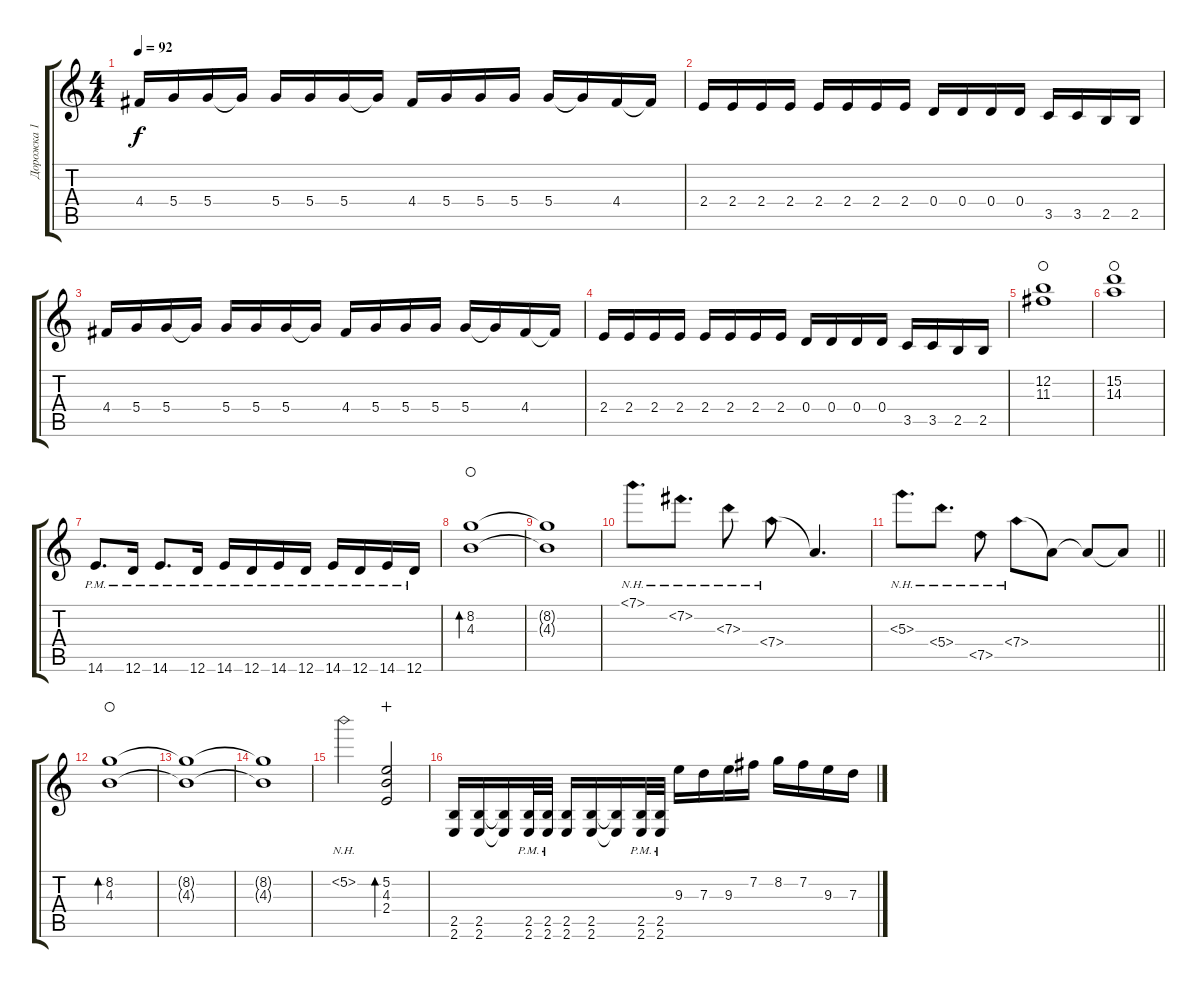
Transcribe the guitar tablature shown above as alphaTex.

\track ("Дорожка 1" "Дорожка 1") {instrument distortionguitar}
\staff {score tabs}
\tuning (E4 B3 G3 D3 A2 D2) {hide}
\ts (4 4)
\tempo 92
\clef g2
\ks c
4.4.16{dy f} 5.4.16 5.4.16 5.4{t}.16 5.4.16 5.4.16 5.4.16 5.4{t}.16 4.4.16 5.4.16 5.4.16 5.4.16 5.4.16 5.4{t}.16 4.4.16 4.4{t}.16 |
2.4.16 2.4.16 2.4.16 2.4.16 2.4.16 2.4.16 2.4.16 2.4.16 0.4.16 0.4.16 0.4.16 0.4.16 3.5.16 3.5.16 2.5.16 2.5.16 |
4.4.16 5.4.16 5.4.16 5.4{t}.16 5.4.16 5.4.16 5.4.16 5.4{t}.16 4.4.16 5.4.16 5.4.16 5.4.16 5.4.16 5.4{t}.16 4.4.16 4.4{t}.16 |
2.4.16 2.4.16 2.4.16 2.4.16 2.4.16 2.4.16 2.4.16 2.4.16 0.4.16 0.4.16 0.4.16 0.4.16 3.5.16 3.5.16 2.5.16 2.5.16 |
(12.2 11.3).1{waho} |
(15.2 14.3).1{waho} |
14.6{pm}.8{d} 12.6{pm}.16 14.6{pm}.8{d} 12.6{pm}.16 14.6{pm}.16 12.6{pm}.16 14.6{pm}.16 12.6{pm}.16 14.6{pm}.16 12.6{pm}.16 14.6{pm}.16 12.6{pm}.16 |
(8.2 4.3).1{bd 60 waho} |
(8.2{t} 4.3{t}).1 |
7.1{nh}.8{d} 7.2{nh}.8{d} 7.3{nh}.8 7.4{nh}.8 7.4{t}.4{d} |
\barLineRight lightlight
5.3{nh}.8{d} 5.4{nh}.8{d} 7.5{nh}.8 7.4{nh}.8 7.4{t}.8 7.4{t}.8 7.4{t}.8 |
(8.2 4.3).1{bd 60 waho} |
(8.2{t} 4.3{t}).1 |
(8.2{t} 4.3{t}).1 |
5.2{nh}.2 (5.2 4.3 2.4).2{bd 60 wahc} |
(2.5 2.6).16 (2.5 2.6).16 (2.5{t} 2.6{t}).16 (2.5{pm} 2.6{pm}).32 (2.5{pm} 2.6{pm}).32 (2.5 2.6).16 (2.5 2.6).16 (2.5{t} 2.6{t}).16 (2.5{pm} 2.6{pm}).32 (2.5{pm} 2.6{pm}).32 9.3.16 7.3.16 9.3.16 7.2.16 8.2.16 7.2.16 9.3.16 7.3.16
